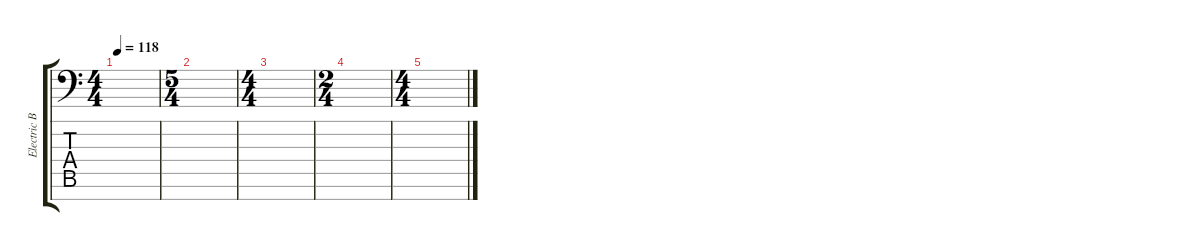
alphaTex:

\track ("Electric Bass (finger)" "Electric B") {instrument overdrivenguitar}
\staff {score tabs}
\tuning (G2 D2 A1 E1 B0 C-1 C-1) {hide}
\ts (4 4)
\tempo 118
\clef f4
\ks c
|
\ts (5 4)
|
\ts (4 4)
|
\ts (2 4)
|
\ts (4 4)
